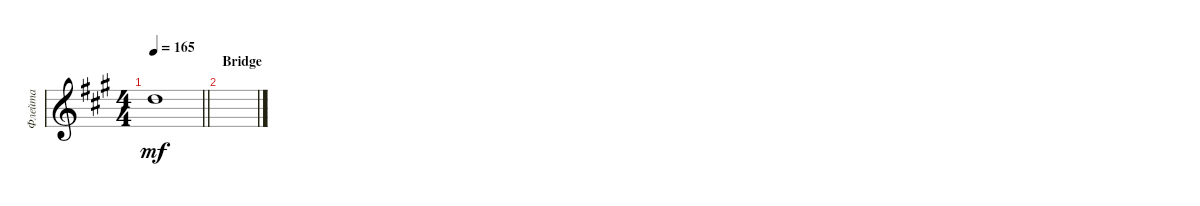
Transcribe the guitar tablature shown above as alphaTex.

\track ("Флейта" "Флейта") {instrument flute}
\staff {score}
\tuning (E4 B3 G3 D3 A2 E2) {hide}
\ts (4 4)
\tempo 165
\clef g2
\barLineRight lightlight
\ks f#minor
10.1.1{dy mf} |
\section ("" "Bridge")
